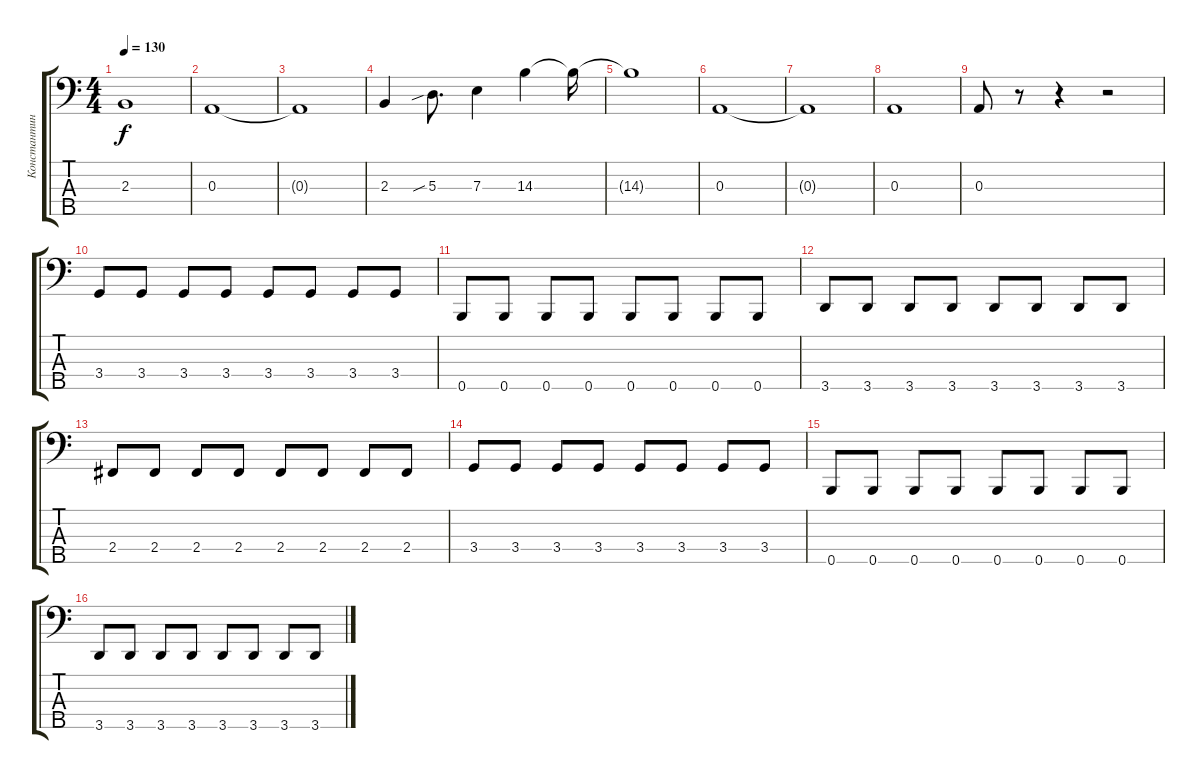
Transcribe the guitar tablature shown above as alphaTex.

\track ("Константин Бекрев" "Константин") {instrument electricbasspick}
\staff {score tabs}
\tuning (G2 D2 A1 E1 B0) {hide}
\ts (4 4)
\tempo 130
\clef f4
\ks c
2.3{t}.1{dy f} |
0.3.1 |
0.3{t}.1 |
2.3.4 5.3{sib}.8{d} 7.3.4 14.3.4 14.3{t}.16 |
14.3{t}.1 |
0.3.1 |
0.3{t}.1 |
0.3.1 |
0.3.8 r.8 r.4 r.2 |
3.4.8 3.4.8 3.4.8 3.4.8 3.4.8 3.4.8 3.4.8 3.4.8 |
0.5.8 0.5.8 0.5.8 0.5.8 0.5.8 0.5.8 0.5.8 0.5.8 |
3.5.8 3.5.8 3.5.8 3.5.8 3.5.8 3.5.8 3.5.8 3.5.8 |
2.4.8 2.4.8 2.4.8 2.4.8 2.4.8 2.4.8 2.4.8 2.4.8 |
3.4.8 3.4.8 3.4.8 3.4.8 3.4.8 3.4.8 3.4.8 3.4.8 |
0.5.8 0.5.8 0.5.8 0.5.8 0.5.8 0.5.8 0.5.8 0.5.8 |
3.5.8 3.5.8 3.5.8 3.5.8 3.5.8 3.5.8 3.5.8 3.5.8
